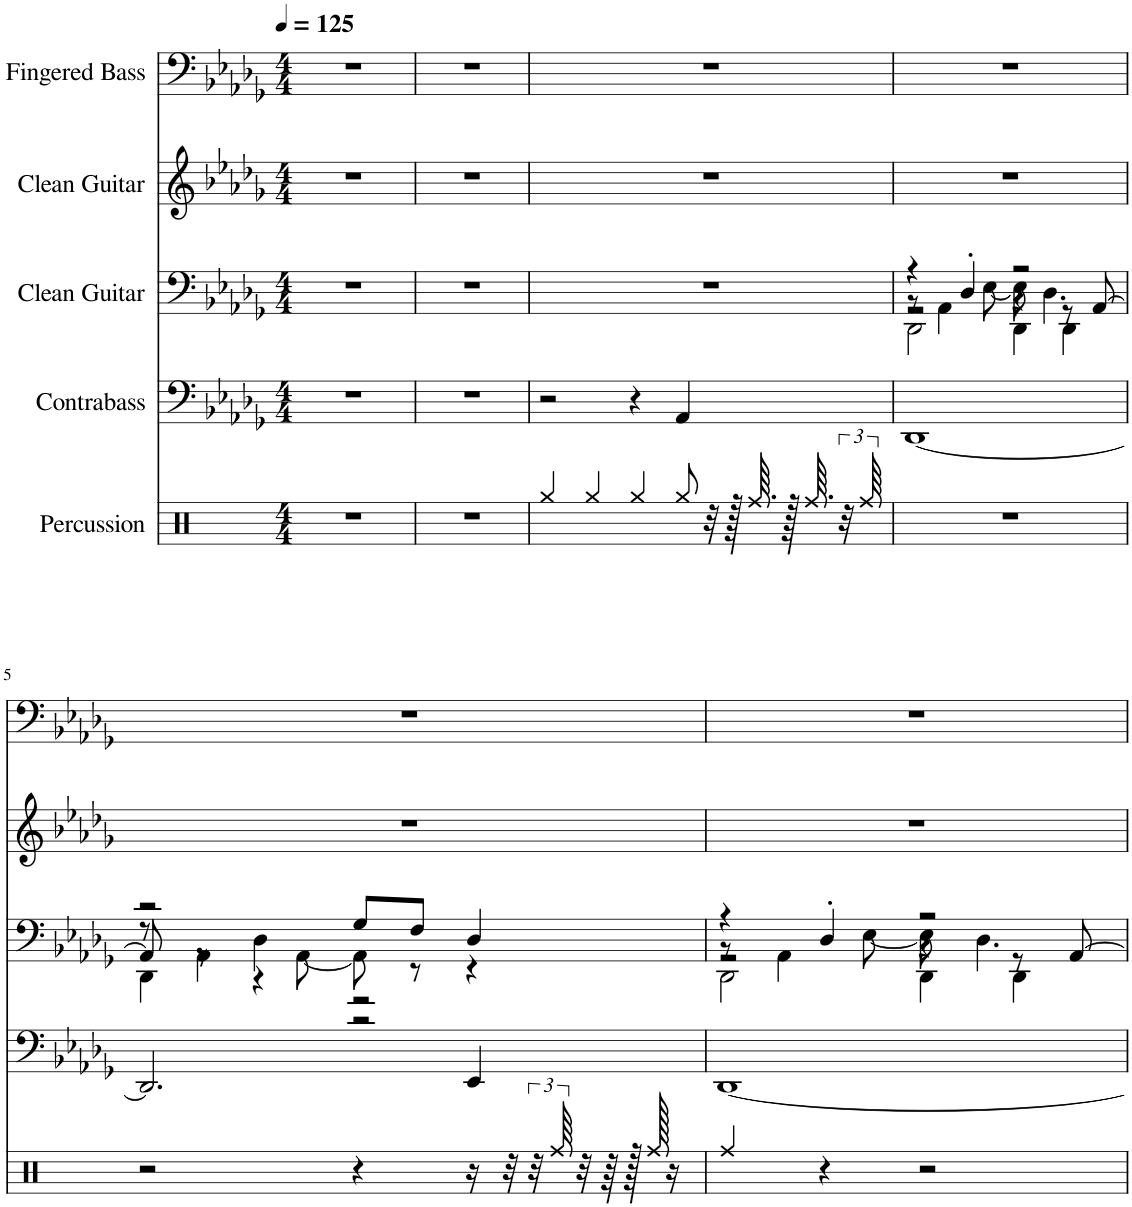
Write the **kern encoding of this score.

**kern	**kern	**kern	**kern	**kern
*part5	*part4	*part3	*part2	*part1
*staff5	*staff4	*staff3	*staff2	*staff1
*I"Percussion	*I"Contrabass	*I"Clean Guitar	*I"Clean Guitar	*I"Fingered Bass
*	*I'Cb	*	*	*
*clefX	*clefF4	*clefF4	*clefG2	*clefF4
*	*Trd7c12	*	*	*
*k[]	*k[b-e-a-d-g-]	*k[b-e-a-d-g-]	*k[b-e-a-d-g-]	*k[b-e-a-d-g-]
*M4/4	*M4/4	*M4/4	*M4/4	*M4/4
*MM125	*MM125	*MM125	*MM125	*MM125
=1	=1	=1	=1	=1
1r	1r	1r	1r	1r
=2	=2	=2	=2	=2
1r	1r	1r	1r	1r
=3	=3	=3	=3	=3
4Rgg/	2r	1r	1r	1r
4Rgg/	.	.	.	.
4Rgg/	4r	.	.	.
8Rgg/	4AA-/	.	.	.
32r	.	.	.	.
128r	.	.	.	.
64.Rff/	.	.	.	.
128r	.	.	.	.
64.Rff/	.	.	.	.
48r	.	.	.	.
96Rff/	.	.	.	.
=4	=4	=4	=4	=4
*	*	*^	*	*
*	*	*	*^	*	*
*	*	*	*	*^	*	*
1r	[1DD-	4r	8r	2r	2DD-\	1r	1r
.	.	.	4AA-\	.	.	.	.
.	.	4D-'/	.	.	.	.	.
.	.	.	[8E-\	.	.	.	.
.	.	2r	8E-\]	4r	4DD-\	.	.
.	.	.	4.D-\	.	.	.	.
.	.	.	.	8r	4DD-\	.	.
.	.	.	.	[8AA-/	.	.	.
!!LO:LB:g=z
=5	=5	=5	=5	=5	=5	=5	=5
2r	2.DD-/]	2r	8r	8AA-/]	4DD-\	1r	1r
.	.	.	4AA-\	8r	.	.	.
.	.	.	.	4r	4D-\	.	.
.	.	.	[8AA-\	.	.	.	.
4r	.	8G-/L	8AA-\]	2r	2r	.	.
.	.	8F/J	8r	.	.	.	.
16r	4EE-/	4D-/	4r	.	.	.	.
32r	.	.	.	.	.	.	.
48r	.	.	.	.	.	.	.
96Rff/	.	.	.	.	.	.	.
32r	.	.	.	.	.	.	.
64r	.	.	.	.	.	.	.
128r	.	.	.	.	.	.	.
128Rff/	.	.	.	.	.	.	.
16r	.	.	.	.	.	.	.
=6	=6	=6	=6	=6	=6	=6	=6
4Rff/	[1DD-	4r	8r	2r	2DD-\	1r	1r
.	.	.	4AA-\	.	.	.	.
4r	.	4D-'/	.	.	.	.	.
.	.	.	[8E-\	.	.	.	.
2r	.	2r	8E-\]	4r	4DD-\	.	.
.	.	.	4.D-\	.	.	.	.
.	.	.	.	8r	4DD-\	.	.
.	.	.	.	[8AA-/	.	.	.
*	*	*v	*v	*v	*v	*	*
=	=	=	=	=
*-	*-	*-	*-	*-
